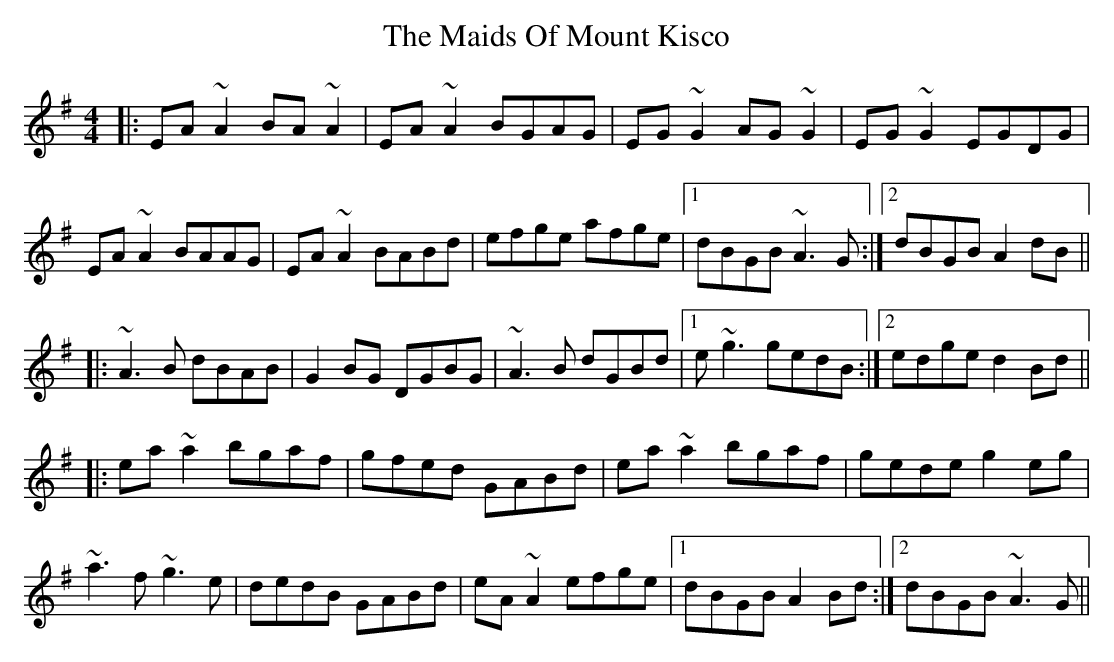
X:1
T: The Maids Of Mount Kisco
M: 4/4
L: 1/8
K: Ador
|:EA~A2 BA~A2|EA~A2 BGAG|EG~G2 AG~G2|EG~G2 EGDG|
EA~A2 BAAG|EA~A2 BABd|efge afge|1 dBGB ~A3G:|2 dBGB A2dB||
|:~A3B dBAB|G2BG DGBG|~A3B dGBd|1 e~g3 gedB:|2 edge d2 Bd||
|:ea~a2 bgaf|gfed GABd|ea~a2 bgaf|gede g2eg|
~a3f ~g3e|dedB GABd|eA~A2 efge|1 dBGB A2 Bd:|2 dBGB ~A3G||
